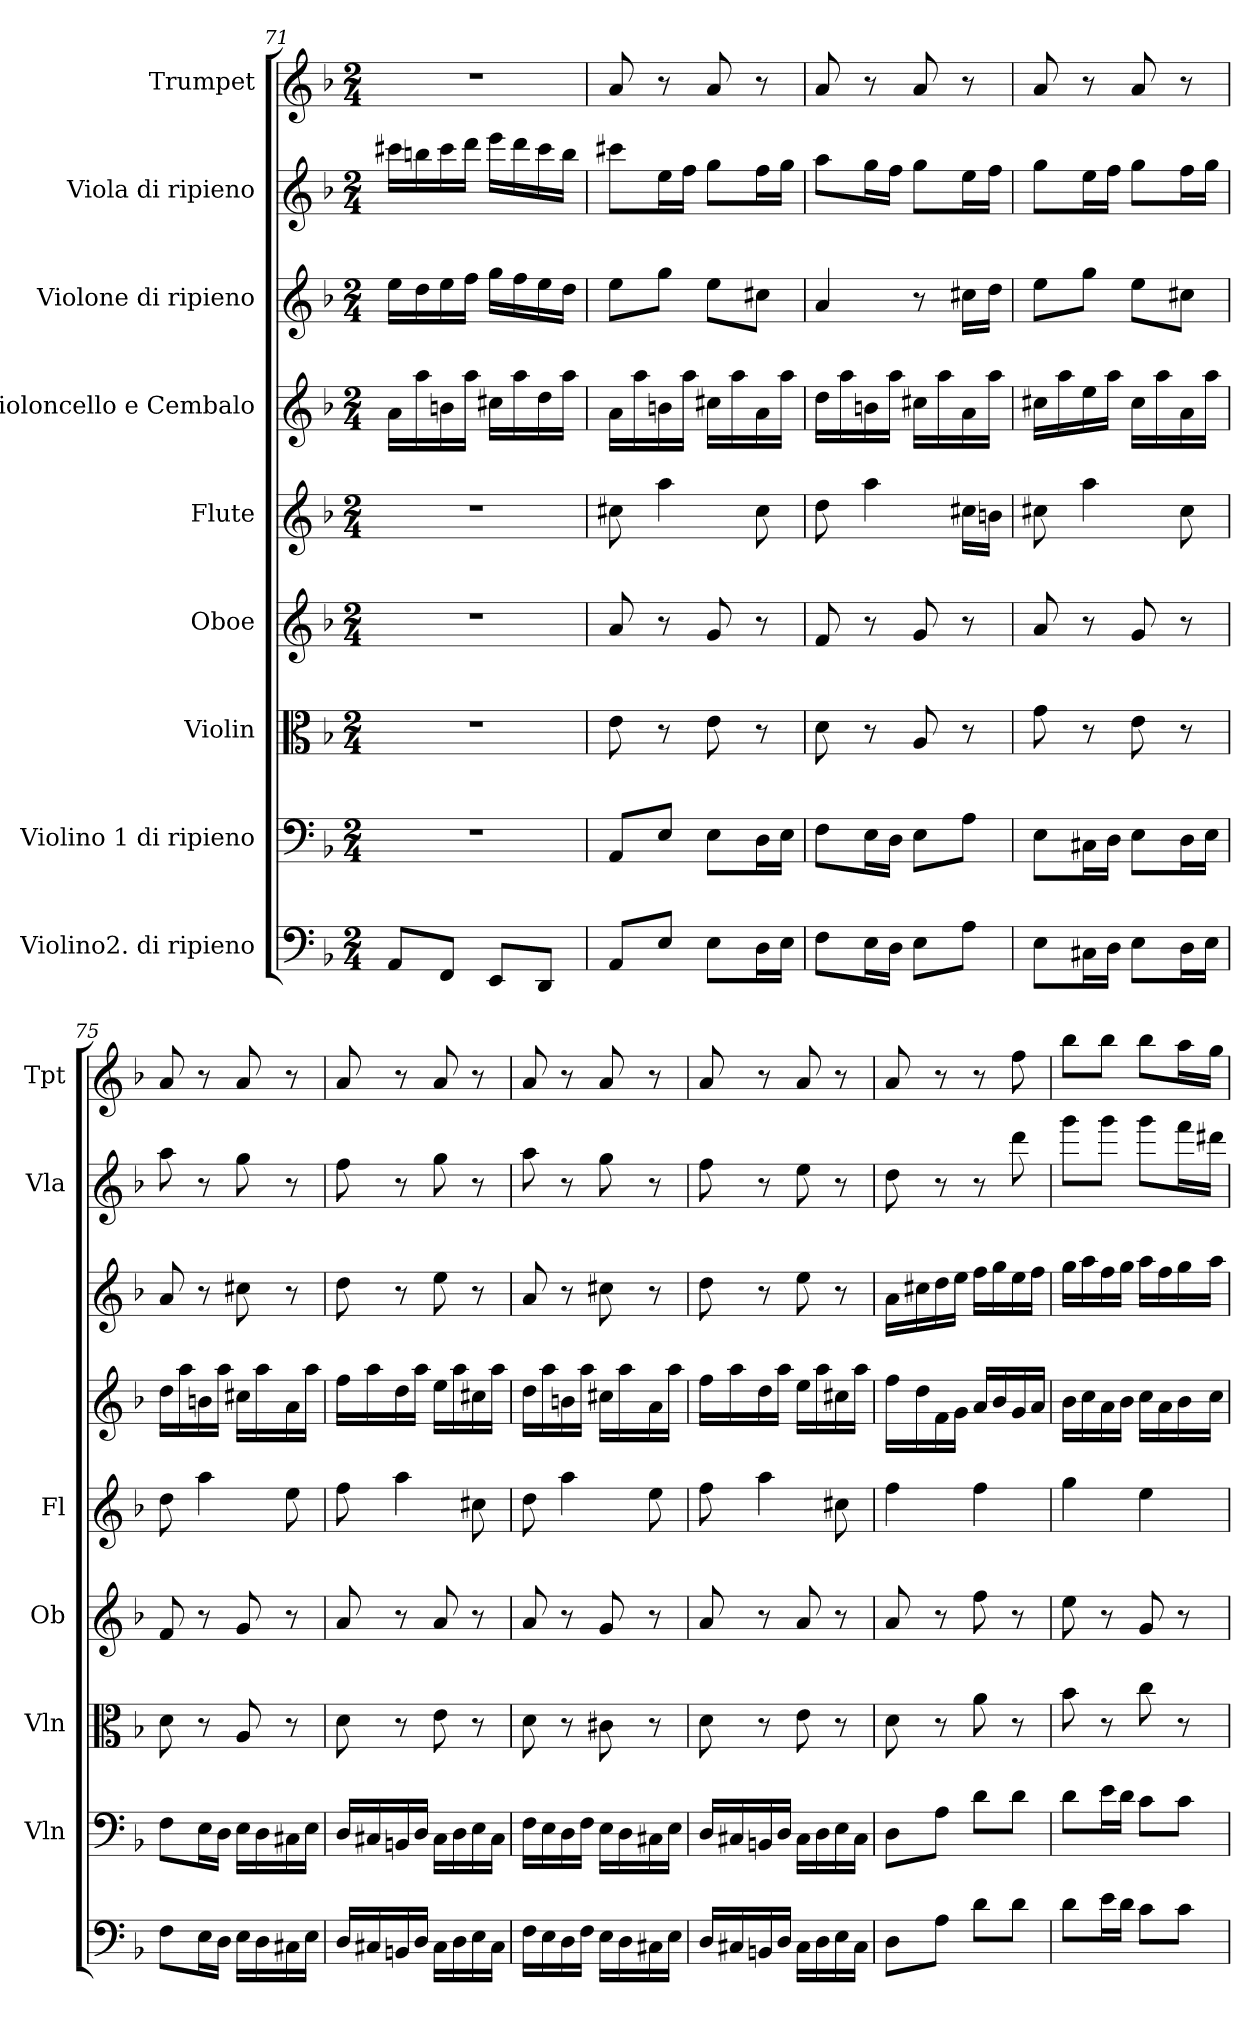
**kern	**kern	**kern	**kern	**kern	**kern	**kern	**kern	**kern
*part9	*part8	*part7	*part6	*part5	*part4	*part3	*part2	*part1
*staff9	*staff8	*staff7	*staff6	*staff5	*staff4	*staff3	*staff2	*staff1
*I"Violino2. di ripieno	*I"Violino 1 di ripieno	*I"Violin	*I"Oboe	*I"Flute	*I"Violoncello e Cembalo	*I"Violone di ripieno	*I"Viola di ripieno	*I"Trumpet
*	*I'Vln	*I'Vln	*I'Ob	*I'Fl	*	*	*I'Vla	*I'Tpt
*clefF4	*clefF4	*clefC3	*clefG2	*clefG2	*clefG2	*clefG2	*clefG2	*clefG2
*	*	*	*	*	*	*	*	*ITrd1c2
*k[b-]	*k[b-]	*k[b-]	*k[b-]	*k[b-]	*k[b-]	*k[b-]	*k[b-]	*k[b-e-a-]
*F:	*F:	*F:	*F:	*F:	*F:	*F:	*F:	*E-:
*M2/4	*M2/4	*M2/4	*M2/4	*M2/4	*M2/4	*M2/4	*M2/4	*M2/4
=71	=71	=71	=71	=71	=71	=71	=71	=71
8AA/L	2r	2r	2r	2r	16a\LL	16ee\LL	16ccc#\LL	2r
.	.	.	.	.	16aa\	16dd\	16bbn\	.
8FF/J	.	.	.	.	16bn\	16ee\	16ccc#\	.
.	.	.	.	.	16aa\JJ	16ff\JJ	16ddd\JJ	.
8EE/L	.	.	.	.	16cc#\LL	16gg\LL	16eee\LL	.
.	.	.	.	.	16aa\	16ff\	16ddd\	.
8DD/J	.	.	.	.	16dd\	16ee\	16ccc#\	.
.	.	.	.	.	16aa\JJ	16dd\JJ	16bb\JJ	.
=72	=72	=72	=72	=72	=72	=72	=72	=72
8AA/L	8AA/L	8e\	8a/	8cc#\	16a\LL	8ee\L	8ccc#\L	8g/
.	.	.	.	.	16aa\	.	.	.
8E/J	8E/J	8r	8r	4aa\	16bn\	8gg\J	16ee\L	8r
.	.	.	.	.	16aa\JJ	.	16ff\JJ	.
8E\L	8E\L	8e\	8g/	.	16cc#\LL	8ee\L	8gg\L	8g/
.	.	.	.	.	16aa\	.	.	.
16D\L	16D\L	8r	8r	8cc#\	16a\	8cc#\J	16ff\L	8r
16E\JJ	16E\JJ	.	.	.	16aa\JJ	.	16gg\JJ	.
=73	=73	=73	=73	=73	=73	=73	=73	=73
8F\L	8F\L	8d\	8f/	8dd\	16dd\LL	4a/	8aa\L	8g/
.	.	.	.	.	16aa\	.	.	.
16E\L	16E\L	8r	8r	4aa\	16bn\	.	16gg\L	8r
16D\JJ	16D\JJ	.	.	.	16aa\JJ	.	16ff\JJ	.
8E\L	8E\L	8A/	8g/	.	16cc#\LL	8r	8gg\L	8g/
.	.	.	.	.	16aa\	.	.	.
8A\J	8A\J	8r	8r	16cc#\LL	16a\	16cc#\LL	16ee\L	8r
.	.	.	.	16bn\JJ	16aa\JJ	16dd\JJ	16ff\JJ	.
!!LO:PB:g=z
=74	=74	=74	=74	=74	=74	=74	=74	=74
8E\L	8E\L	8g\	8a/	8cc#\	16cc#\LL	8ee\L	8gg\L	8g/
.	.	.	.	.	16aa\	.	.	.
16C#\L	16C#\L	8r	8r	4aa\	16ee\	8gg\J	16ee\L	8r
16D\JJ	16D\JJ	.	.	.	16aa\JJ	.	16ff\JJ	.
8E\L	8E\L	8e\	8g/	.	16cc#\LL	8ee\L	8gg\L	8g/
.	.	.	.	.	16aa\	.	.	.
16D\L	16D\L	8r	8r	8cc#\	16a\	8cc#\J	16ff\L	8r
16E\JJ	16E\JJ	.	.	.	16aa\JJ	.	16gg\JJ	.
=75	=75	=75	=75	=75	=75	=75	=75	=75
8F\L	8F\L	8d\	8f/	8dd\	16dd\LL	8a/	8aa\	8g/
.	.	.	.	.	16aa\	.	.	.
16E\L	16E\L	8r	8r	4aa\	16bn\	8r	8r	8r
16D\JJ	16D\JJ	.	.	.	16aa\JJ	.	.	.
16E\LL	16E\LL	8A/	8g/	.	16cc#\LL	8cc#\	8gg\	8g/
16D\	16D\	.	.	.	16aa\	.	.	.
16C#\	16C#\	8r	8r	8ee\	16a\	8r	8r	8r
16E\JJ	16E\JJ	.	.	.	16aa\JJ	.	.	.
=76	=76	=76	=76	=76	=76	=76	=76	=76
16D/LL	16D/LL	8d\	8a/	8ff\	16ff\LL	8dd\	8ff\	8g/
16C#/	16C#/	.	.	.	16aa\	.	.	.
16BBn/	16BBn/	8r	8r	4aa\	16dd\	8r	8r	8r
16D/JJ	16D/JJ	.	.	.	16aa\JJ	.	.	.
16C#\LL	16C#\LL	8e\	8a/	.	16ee\LL	8ee\	8gg\	8g/
16D\	16D\	.	.	.	16aa\	.	.	.
16E\	16E\	8r	8r	8cc#\	16cc#\	8r	8r	8r
16C#\JJ	16C#\JJ	.	.	.	16aa\JJ	.	.	.
=77	=77	=77	=77	=77	=77	=77	=77	=77
16F\LL	16F\LL	8d\	8a/	8dd\	16dd\LL	8a/	8aa\	8g/
16E\	16E\	.	.	.	16aa\	.	.	.
16D\	16D\	8r	8r	4aa\	16bn\	8r	8r	8r
16F\JJ	16F\JJ	.	.	.	16aa\JJ	.	.	.
16E\LL	16E\LL	8c#\	8g/	.	16cc#\LL	8cc#\	8gg\	8g/
16D\	16D\	.	.	.	16aa\	.	.	.
16C#\	16C#\	8r	8r	8ee\	16a\	8r	8r	8r
16E\JJ	16E\JJ	.	.	.	16aa\JJ	.	.	.
!!LO:PB:g=z
=78	=78	=78	=78	=78	=78	=78	=78	=78
16D/LL	16D/LL	8d\	8a/	8ff\	16ff\LL	8dd\	8ff\	8g/
16C#/	16C#/	.	.	.	16aa\	.	.	.
16BBn/	16BBn/	8r	8r	4aa\	16dd\	8r	8r	8r
16D/JJ	16D/JJ	.	.	.	16aa\JJ	.	.	.
16C#\LL	16C#\LL	8e\	8a/	.	16ee\LL	8ee\	8ee\	8g/
16D\	16D\	.	.	.	16aa\	.	.	.
16E\	16E\	8r	8r	8cc#\	16cc#\	8r	8r	8r
16C#\JJ	16C#\JJ	.	.	.	16aa\JJ	.	.	.
=79	=79	=79	=79	=79	=79	=79	=79	=79
8D\L	8D\L	8d\	8a/	4ff\	16ff\LL	16a\LL	8dd\	8g/
.	.	.	.	.	16dd\	16cc#\	.	.
8A\J	8A\J	8r	8r	.	16f\	16dd\	8r	8r
.	.	.	.	.	16g\JJ	16ee\JJ	.	.
8d\L	8d\L	8a\	8ff\	4ff\	16a/LL	16ff\LL	8r	8r
.	.	.	.	.	16b-/	16gg\	.	.
8d\J	8d\J	8r	8r	.	16g/	16ee\	8ddd\	8ee-\
.	.	.	.	.	16a/JJ	16ff\JJ	.	.
=80	=80	=80	=80	=80	=80	=80	=80	=80
8d\L	8d\L	8b-\	8ee\	4gg\	16b-\LL	16gg\LL	8ggg\L	8aa-\L
.	.	.	.	.	16cc\	16aa\	.	.
16e\L	16e\L	8r	8r	.	16a\	16ff\	8ggg\J	8aa-\J
16d\JJ	16d\JJ	.	.	.	16b-\JJ	16gg\JJ	.	.
8c\L	8c\L	8cc\	8g/	4ee\	16cc\LL	16aa\LL	8ggg\L	8aa-\L
.	.	.	.	.	16a\	16ff\	.	.
8c\J	8c\J	8r	8r	.	16b-\	16gg\	16fff\L	16gg\L
.	.	.	.	.	16cc\JJ	16aa\JJ	16ddd#\JJ	16ff\JJ
=	=	=	=	=	=	=	=	=
*-	*-	*-	*-	*-	*-	*-	*-	*-
